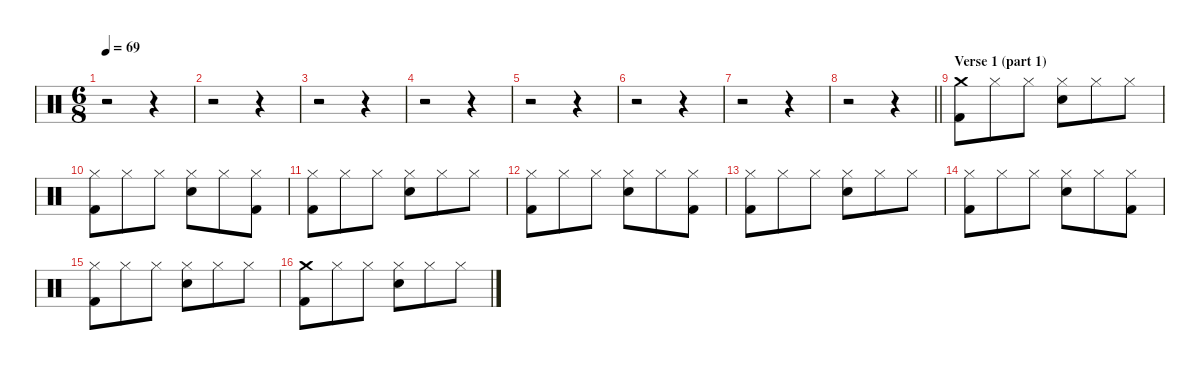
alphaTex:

\defaultSystemsLayout 4
\hideDynamics
\bracketExtendMode nobrackets
\singleTrackTrackNamePolicy hidden
\multiTrackTrackNamePolicy hidden
\otherSystemsTrackNameOrientation horizontal
\track ("Drums" "drm.") {instrument percussion}
\staff {score}
\articulation defaults
\ts (6 8)
\tempo 69
\clef neutral
\ks c
r.2{dy f beam Down} r.4{beam Down} |
r.2{beam Down} r.4{beam Down} |
r.2{beam Down} r.4{beam Down} |
r.2{beam Down} r.4{beam Down} |
r.2{beam Down} r.4{beam Down} |
r.2{beam Down} r.4{beam Down} |
r.2{beam Down} r.4{beam Down} |
\barLineRight lightlight
r.2{beam Down} r.4{beam Down} |
\section ("" "Verse 1 (part 1)")
("Crash medium (hit)" "Kick (hit) 2").8{beam Down} "Hi-Hat (closed)".8{beam Down} "Hi-Hat (closed)".8{beam Down} ("Hi-Hat (closed)" "Snare (hit) 2").8{beam Down} "Hi-Hat (closed)".8{beam Down} "Hi-Hat (closed)".8{beam Down} |
("Hi-Hat (closed)" "Kick (hit) 2").8{beam Down} "Hi-Hat (closed)".8{beam Down} "Hi-Hat (closed)".8{beam Down} ("Hi-Hat (closed)" "Snare (hit) 2").8{beam Down} "Hi-Hat (closed)".8{beam Down} ("Hi-Hat (closed)" "Kick (hit) 2").8{beam Down} |
("Hi-Hat (closed)" "Kick (hit) 2").8{beam Down} "Hi-Hat (closed)".8{beam Down} "Hi-Hat (closed)".8{beam Down} ("Hi-Hat (closed)" "Snare (hit) 2").8{beam Down} "Hi-Hat (closed)".8{beam Down} "Hi-Hat (closed)".8{beam Down} |
("Hi-Hat (closed)" "Kick (hit) 2").8{beam Down} "Hi-Hat (closed)".8{beam Down} "Hi-Hat (closed)".8{beam Down} ("Hi-Hat (closed)" "Snare (hit) 2").8{beam Down} "Hi-Hat (closed)".8{beam Down} ("Hi-Hat (closed)" "Kick (hit) 2").8{beam Down} |
("Hi-Hat (closed)" "Kick (hit) 2").8{beam Down} "Hi-Hat (closed)".8{beam Down} "Hi-Hat (closed)".8{beam Down} ("Hi-Hat (closed)" "Snare (hit) 2").8{beam Down} "Hi-Hat (closed)".8{beam Down} "Hi-Hat (closed)".8{beam Down} |
("Hi-Hat (closed)" "Kick (hit) 2").8{beam Down} "Hi-Hat (closed)".8{beam Down} "Hi-Hat (closed)".8{beam Down} ("Hi-Hat (closed)" "Snare (hit) 2").8{beam Down} "Hi-Hat (closed)".8{beam Down} ("Hi-Hat (closed)" "Kick (hit) 2").8{beam Down} |
("Hi-Hat (closed)" "Kick (hit) 2").8{beam Down} "Hi-Hat (closed)".8{beam Down} "Hi-Hat (closed)".8{beam Down} ("Hi-Hat (closed)" "Snare (hit) 2").8{beam Down} "Hi-Hat (closed)".8{beam Down} "Hi-Hat (closed)".8{beam Down} |
("Crash medium (hit)" "Kick (hit) 2").8{beam Down} "Hi-Hat (closed)".8{beam Down} "Hi-Hat (closed)".8{beam Down} ("Hi-Hat (closed)" "Snare (hit) 2").8{beam Down} "Hi-Hat (closed)".8{beam Down} "Hi-Hat (closed)".8{beam Down}
